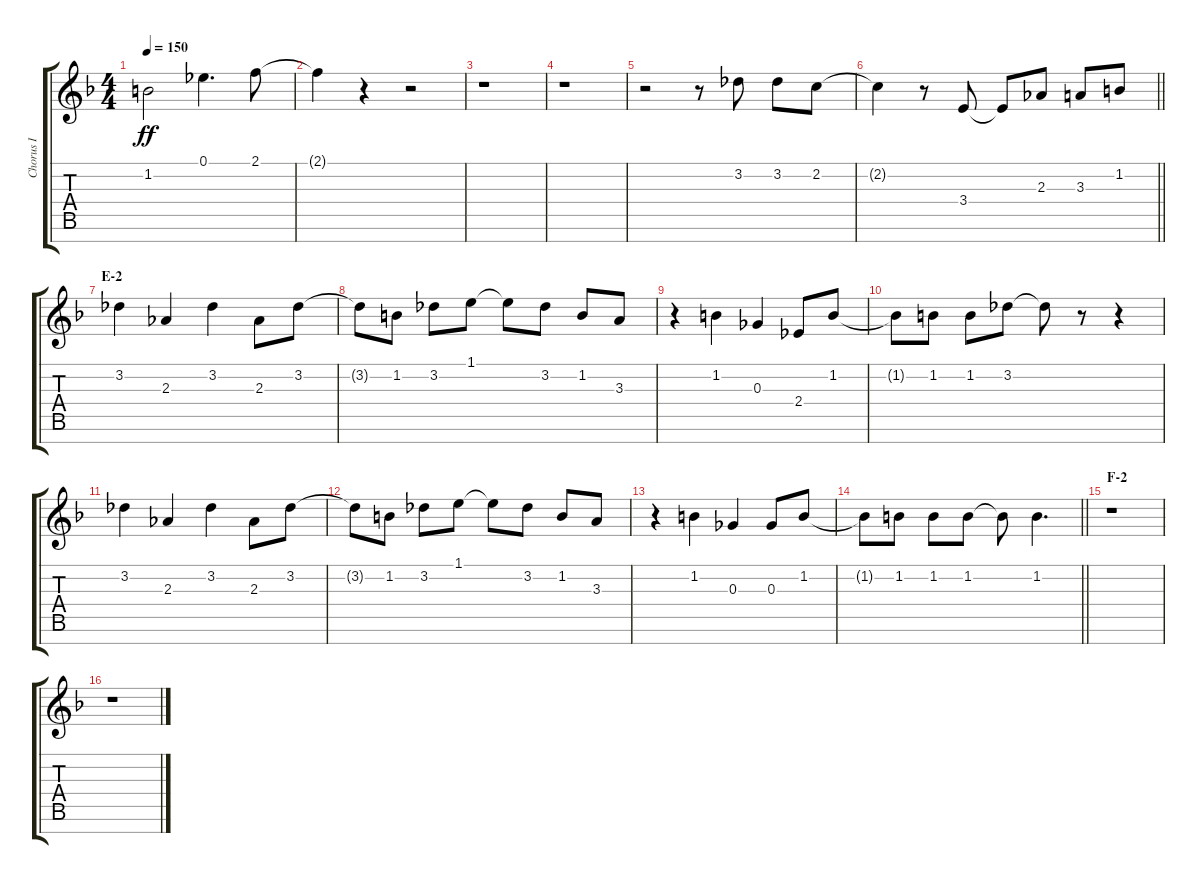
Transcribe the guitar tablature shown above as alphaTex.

\track ("Chorus I" "Chorus I") {instrument voiceoohs}
\staff {score tabs}
\tuning (Eb5 Bb4 Gb4 Db4 Ab3 Eb3 Bb2) {hide}
\ts (4 4)
\tempo 150
\clef g2
\ks f
1.2.2{dy ff} 0.1.4{d} 2.1.8 |
2.1{t}.4 r.4 r.2 |
r.1 |
r.1 |
r.2 r.8 3.2.8 3.2.8 2.2.8 |
\barLineRight lightlight
2.2{t}.4 r.8 3.4.8 3.4{t}.8 2.3.8 3.3.8 1.2.8 |
\section ("" "E-2")
3.2.4 2.3.4 3.2.4 2.3.8 3.2.8 |
3.2{t}.8 1.2.8 3.2.8 1.1.8 1.1{t}.8 3.2.8 1.2.8 3.3.8 |
r.4 1.2.4 0.3.4 2.4.8 1.2.8 |
1.2{t}.8 1.2.8 1.2.8 3.2.8 3.2{t}.8 r.8 r.4 |
3.2.4 2.3.4 3.2.4 2.3.8 3.2.8 |
3.2{t}.8 1.2.8 3.2.8 1.1.8 1.1{t}.8 3.2.8 1.2.8 3.3.8 |
r.4 1.2.4 0.3.4 0.3.8 1.2.8 |
\barLineRight lightlight
1.2{t}.8 1.2.8 1.2.8 1.2.8 1.2{t}.8 1.2.4{d} |
\section ("" "F-2")
r.1 |
r.1
